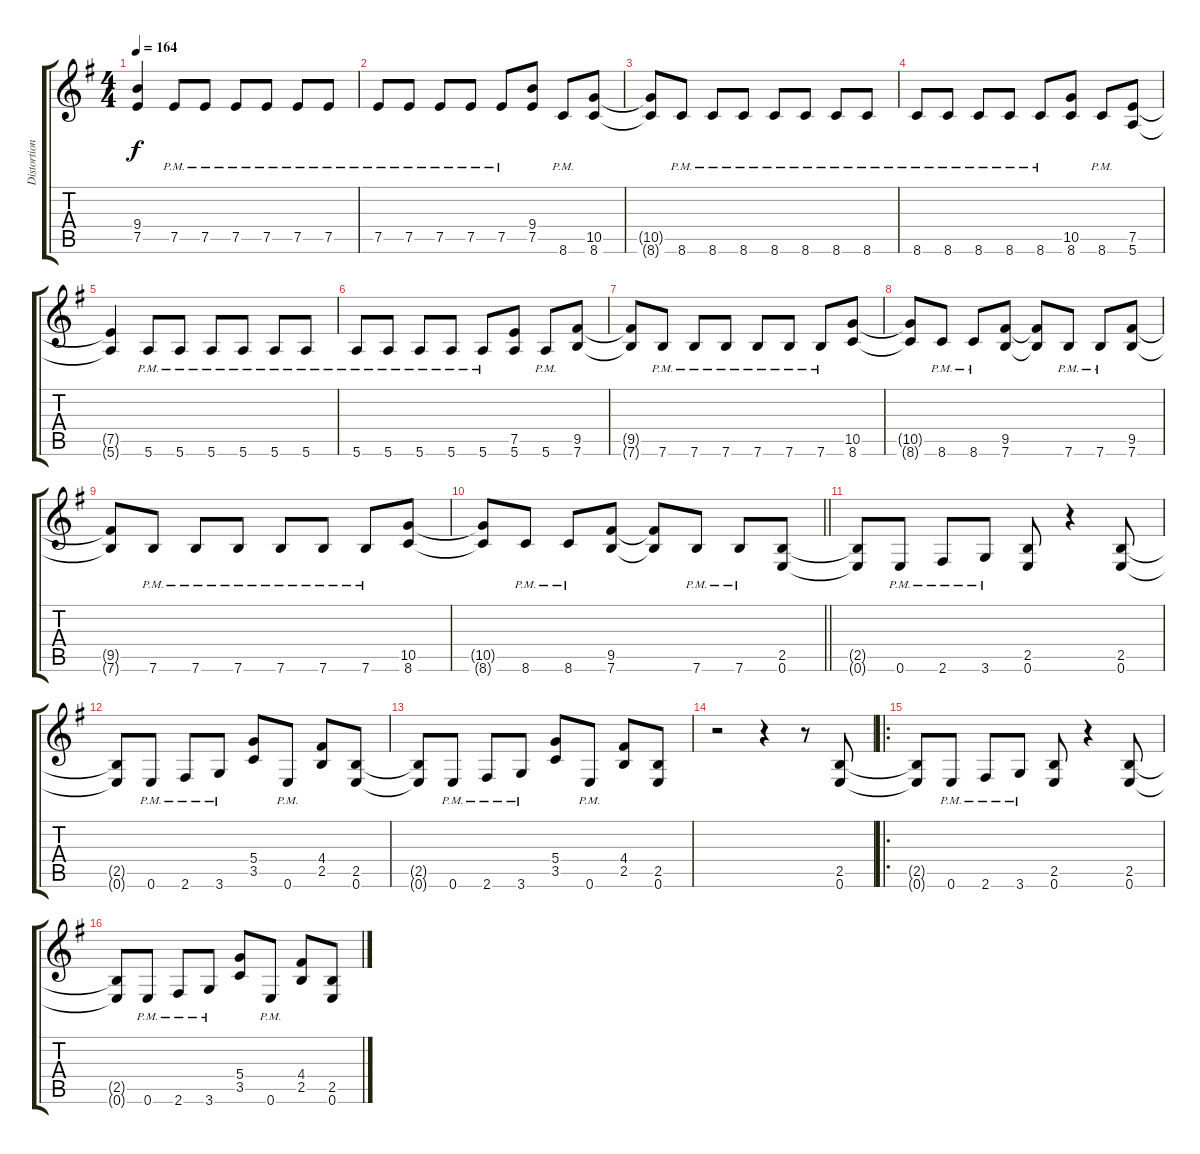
\track ("Distortion Guitar" "Distortion") {instrument distortionguitar}
\staff {score tabs}
\tuning (E4 B3 G3 D3 A2 E2) {hide}
\ts (4 4)
\tempo 164
\clef g2
\ks g
(9.4{t} 7.5{t}).4{dy f} 7.5{pm}.8 7.5{pm}.8 7.5{pm}.8 7.5{pm}.8 7.5{pm}.8 7.5{pm}.8 |
7.5{pm}.8 7.5{pm}.8 7.5{pm}.8 7.5{pm}.8 7.5{pm}.8 (9.4 7.5).8 8.6{pm}.8 (10.5 8.6).8 |
(10.5{t} 8.6{t}).8 8.6{pm}.8 8.6{pm}.8 8.6{pm}.8 8.6{pm}.8 8.6{pm}.8 8.6{pm}.8 8.6{pm}.8 |
8.6{pm}.8 8.6{pm}.8 8.6{pm}.8 8.6{pm}.8 8.6{pm}.8 (10.5 8.6).8 8.6{pm}.8 (7.5 5.6).8 |
(7.5{t} 5.6{t}).4 5.6{pm}.8 5.6{pm}.8 5.6{pm}.8 5.6{pm}.8 5.6{pm}.8 5.6{pm}.8 |
5.6{pm}.8 5.6{pm}.8 5.6{pm}.8 5.6{pm}.8 5.6{pm}.8 (7.5 5.6).8 5.6{pm}.8 (9.5 7.6).8 |
(9.5{t} 7.6{t}).8 7.6{pm}.8 7.6{pm}.8 7.6{pm}.8 7.6{pm}.8 7.6{pm}.8 7.6{pm}.8 (10.5 8.6).8 |
(10.5{t} 8.6{t}).8 8.6{pm}.8 8.6{pm}.8 (9.5 7.6).8 (9.5{t} 7.6{t}).8 7.6{pm}.8 7.6{pm}.8 (9.5 7.6).8 |
(9.5{t} 7.6{t}).8 7.6{pm}.8 7.6{pm}.8 7.6{pm}.8 7.6{pm}.8 7.6{pm}.8 7.6{pm}.8 (10.5 8.6).8 |
\barLineRight lightlight
(10.5{t} 8.6{t}).8 8.6{pm}.8 8.6{pm}.8 (9.5 7.6).8 (9.5{t} 7.6{t}).8 7.6{pm}.8 7.6{pm}.8 (2.5 0.6).8 |
(2.5{t} 0.6{t}).8 0.6{pm}.8 2.6{pm}.8 3.6{pm}.8 (2.5 0.6).8 r.4 (2.5 0.6).8 |
(2.5{t} 0.6{t}).8 0.6{pm}.8 2.6{pm}.8 3.6{pm}.8 (5.4 3.5).8 0.6{pm}.8 (4.4 2.5).8 (2.5 0.6).8 |
(2.5{t} 0.6{t}).8 0.6{pm}.8 2.6{pm}.8 3.6{pm}.8 (5.4 3.5).8 0.6{pm}.8 (4.4 2.5).8 (2.5 0.6).8 |
r.2 r.4 r.8 (2.5 0.6).8 |
\ro
(2.5{t} 0.6{t}).8 0.6{pm}.8 2.6{pm}.8 3.6{pm}.8 (2.5 0.6).8 r.4 (2.5 0.6).8 |
(2.5{t} 0.6{t}).8 0.6{pm}.8 2.6{pm}.8 3.6{pm}.8 (5.4 3.5).8 0.6{pm}.8 (4.4 2.5).8 (2.5 0.6).8
